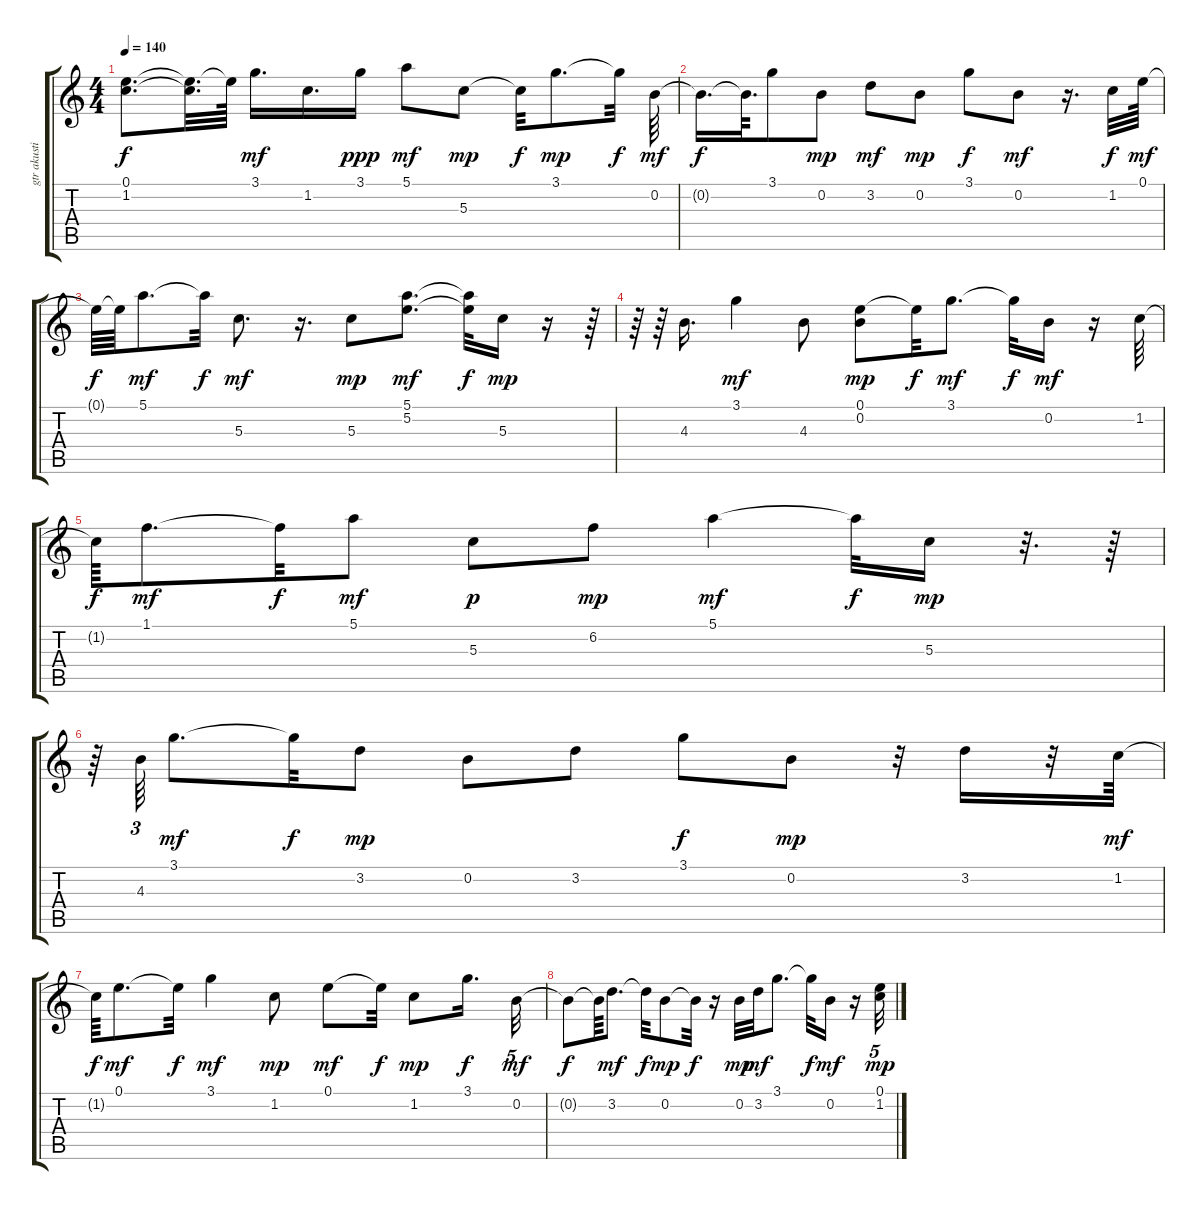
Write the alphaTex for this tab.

\track ("gtr akustik" "gtr akusti") {instrument acousticguitarnylon}
\staff {score tabs}
\tuning (E4 B3 G3 D3 A2 E2) {hide}
\ts (4 4)
\tempo 140
\clef g2
\ks c
(0.1{t} 1.2{t}).8{d dy f} (0.1{t} 1.2{t}).32{d} 0.1{t}.64 3.1.16{d dy mf} 1.2.16{d} 3.1.16{dy ppp} 5.1.8{dy mf} 5.3.8{dy mp} 5.3{t}.32{dy f} 3.1.8{d dy mp} 3.1{t}.32{dy f} 0.2.64{dy mf} |
0.2{t}.16{d dy f} 0.2{t}.64{d} 3.1.8 0.2.8{dy mp} 3.2.8{dy mf} 0.2.8{dy mp} 3.1.8{dy f} 0.2.8{dy mf} r.16{d} 1.2.32{dy f} 0.1.64{dy mf} |
0.1{t}.64{dy f} 0.1{t}.64 5.1.8{d dy mf} 5.1{t}.32{dy f} 5.3.8{d dy mf} r.16{d} 5.3.8{dy mp} (5.1 5.2).8{d dy mf} (5.1{t} 5.2{t}).32{dy f} 5.3.16{dy mp} r.16 r.64 |
r.64 r.64 4.3.16{d} 3.1.4{dy mf} 4.3.8 (0.1 0.2).8{dy mp} 0.1{t}.32{dy f} 3.1.8{d dy mf} 3.1{t}.32{dy f} 0.2.16{dy mf} r.16 1.2.64 |
1.2{t}.64{dy f} 1.1.8{d dy mf} 1.1{t}.32{dy f} 5.1.8{dy mf} 5.3.8{dy p} 6.2.8{dy mp} 5.1.4{dy mf} 5.1{t}.32{dy f} 5.3.16{dy mp} r.32{d} r.64 |
r.64 4.3.64{tu (3 2)} 3.1.8{d dy mf} 3.1{t}.32{dy f} 3.2.8{dy mp} 0.2.8 3.2.8 3.1.8{dy f} 0.2.8{dy mp} r.32 3.2.16 r.32 1.2.64{dy mf} |
1.2{t}.64{dy f} 0.1.8{d dy mf} 0.1{t}.32{dy f} 3.1.4{dy mf} 1.2.8{dy mp} 0.1.8{dy mf} 0.1{t}.32{dy f} 1.2.8{dy mp} 3.1.16{d dy f} 0.2.32{tu (5 4) dy mf} |
0.2{t}.8{dy f} 0.2{t}.64 3.2.8{d dy mf} 3.2{t}.32{dy f} 0.2.8{dy mp} 0.2{t}.32{dy f} r.16 0.2.32{dy mp} 3.2.32{dy mf} 3.1.8{d} 3.1{t}.32{dy f} 0.2.16{dy mf} r.16 (0.1 1.2).32{tu (5 4) dy mp}
